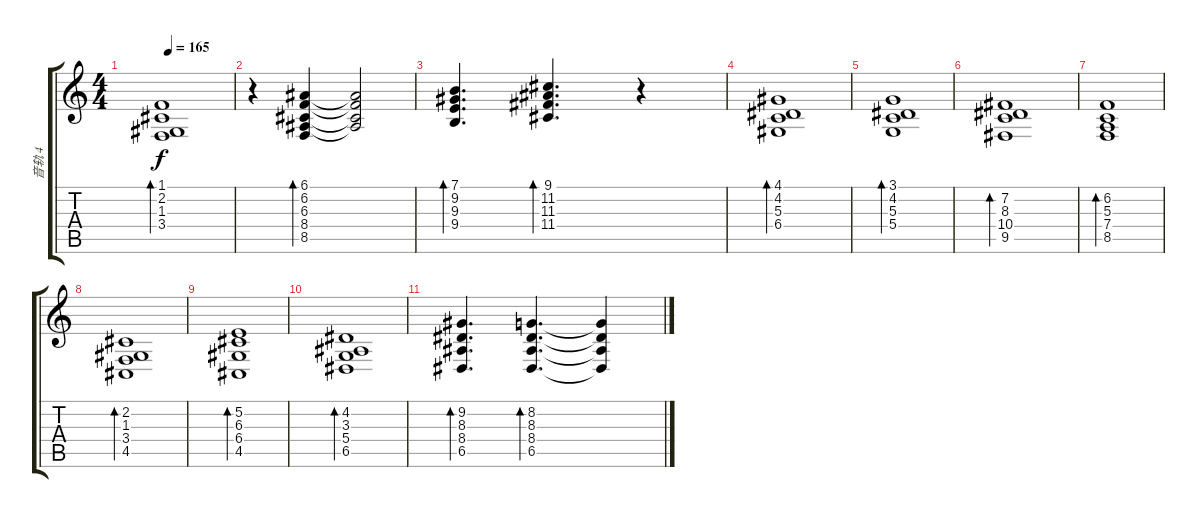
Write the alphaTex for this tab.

\track ("音轨 4" "音轨 4") {instrument electricgrandpiano}
\staff {score tabs}
\tuning (E4 B3 G3 D3 A2 E2) {hide}
\ts (4 4)
\tempo 165
\clef g2
\ks c
(1.1 2.2 1.3 3.4).1{bd 120 dy f} |
r.4 (6.1 6.2 6.3 8.4 8.5).4{bd 60 volume 12 balance 8} (6.1{t} 6.2{t} 6.3{t} 8.4{t}).2 |
(7.1 9.2 9.3 9.4).4{d bd 60} (9.1 11.2 11.3 11.4).4{d bd 120} r.4 |
(4.1 4.2 5.3 6.4).1{bd 120 volume 8 balance 4} |
(3.1 4.2 5.3 5.4).1{bd 120} |
(7.2 8.3 10.4 9.5).1{bd 120} |
(6.2 5.3 7.4 8.5).1{bd 120} |
(2.2 1.3 3.4 4.5).1{bd 120} |
(5.2 6.3 6.4 4.5).1{bd 120} |
(4.2 3.3 5.4 6.5).1{bd 120} |
(9.2 8.3 8.4 6.5).4{d bd 120} (8.2 8.3 8.4 6.5).4{d bd 120} (8.2{t} 8.3{t} 8.4{t} 6.5{t}).4
